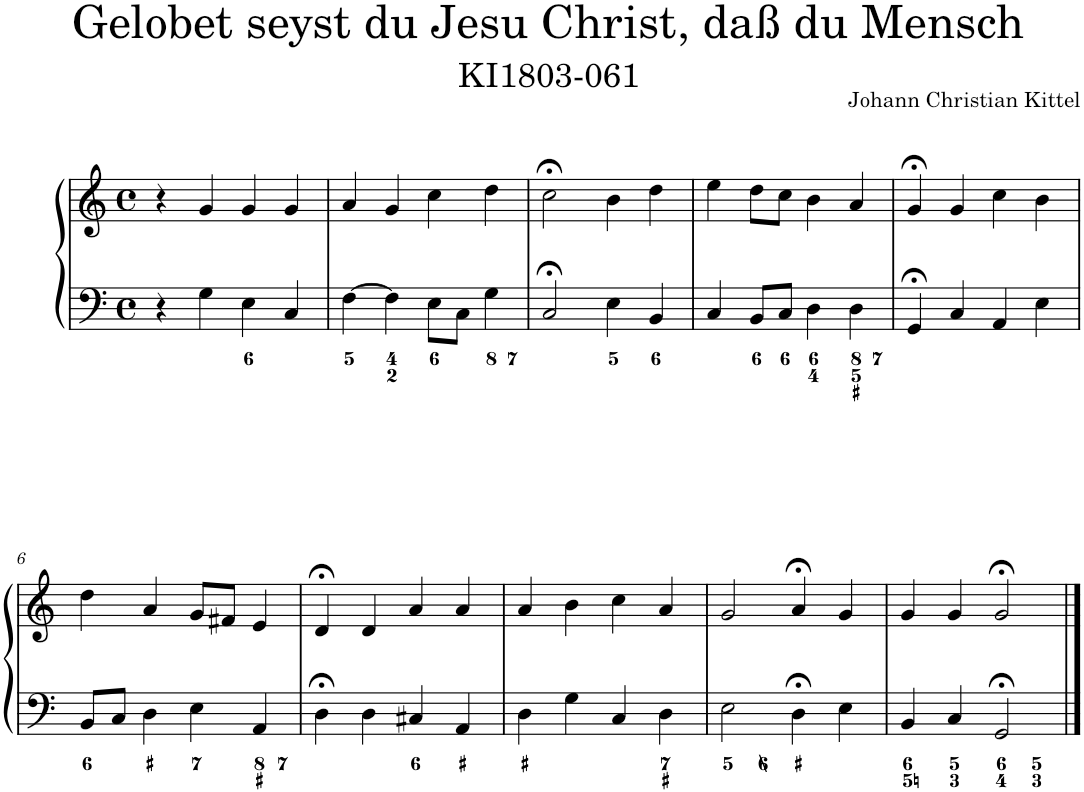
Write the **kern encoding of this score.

**kern	**kern
*part1	*part1
*staff2	*staff1
*I"Piano	*
*I'Pno.	*
*clefF4	*clefG2
*k[]	*k[]
*M4/4	*M4/4
*met(c)	*met(c)
=1	=1
4r	4r
4G\	4g/
4E\	4g/
4C/	4g/
=2	=2
[4F\	4a/
4F\]	4g/
8E\L	4cc\
8C\J	.
4G\	4dd\
=3	=3
2C;</	2cc;<\
4E\	4b\
4BB/	4dd\
=4	=4
4C/	4ee\
8BB/L	8dd\L
8C/J	8cc\J
4D\	4b\
4D\	4a/
=5	=5
4GG;</	4g;</
4C/	4g/
4AA/	4cc\
4E\	4b\
!!LO:LB:g=z
=6	=6
8BB/L	4dd\
8C/J	.
4D\	4a/
4E\	8g/L
.	8f#X/J
4AA/	4e/
=7	=7
4D;<\	4d;</
4D\	4d/
4C#X/	4a/
4AA/	4a/
=8	=8
4D\	4a/
4G\	4b\
4C/	4cc\
4D\	4a/
=9	=9
2E\	2g/
4D;<\	4a;</
4E\	4g/
=10	=10
4BB/	4g/
4C/	4g/
2GG;</	2g;</
==	==
*-	*-
